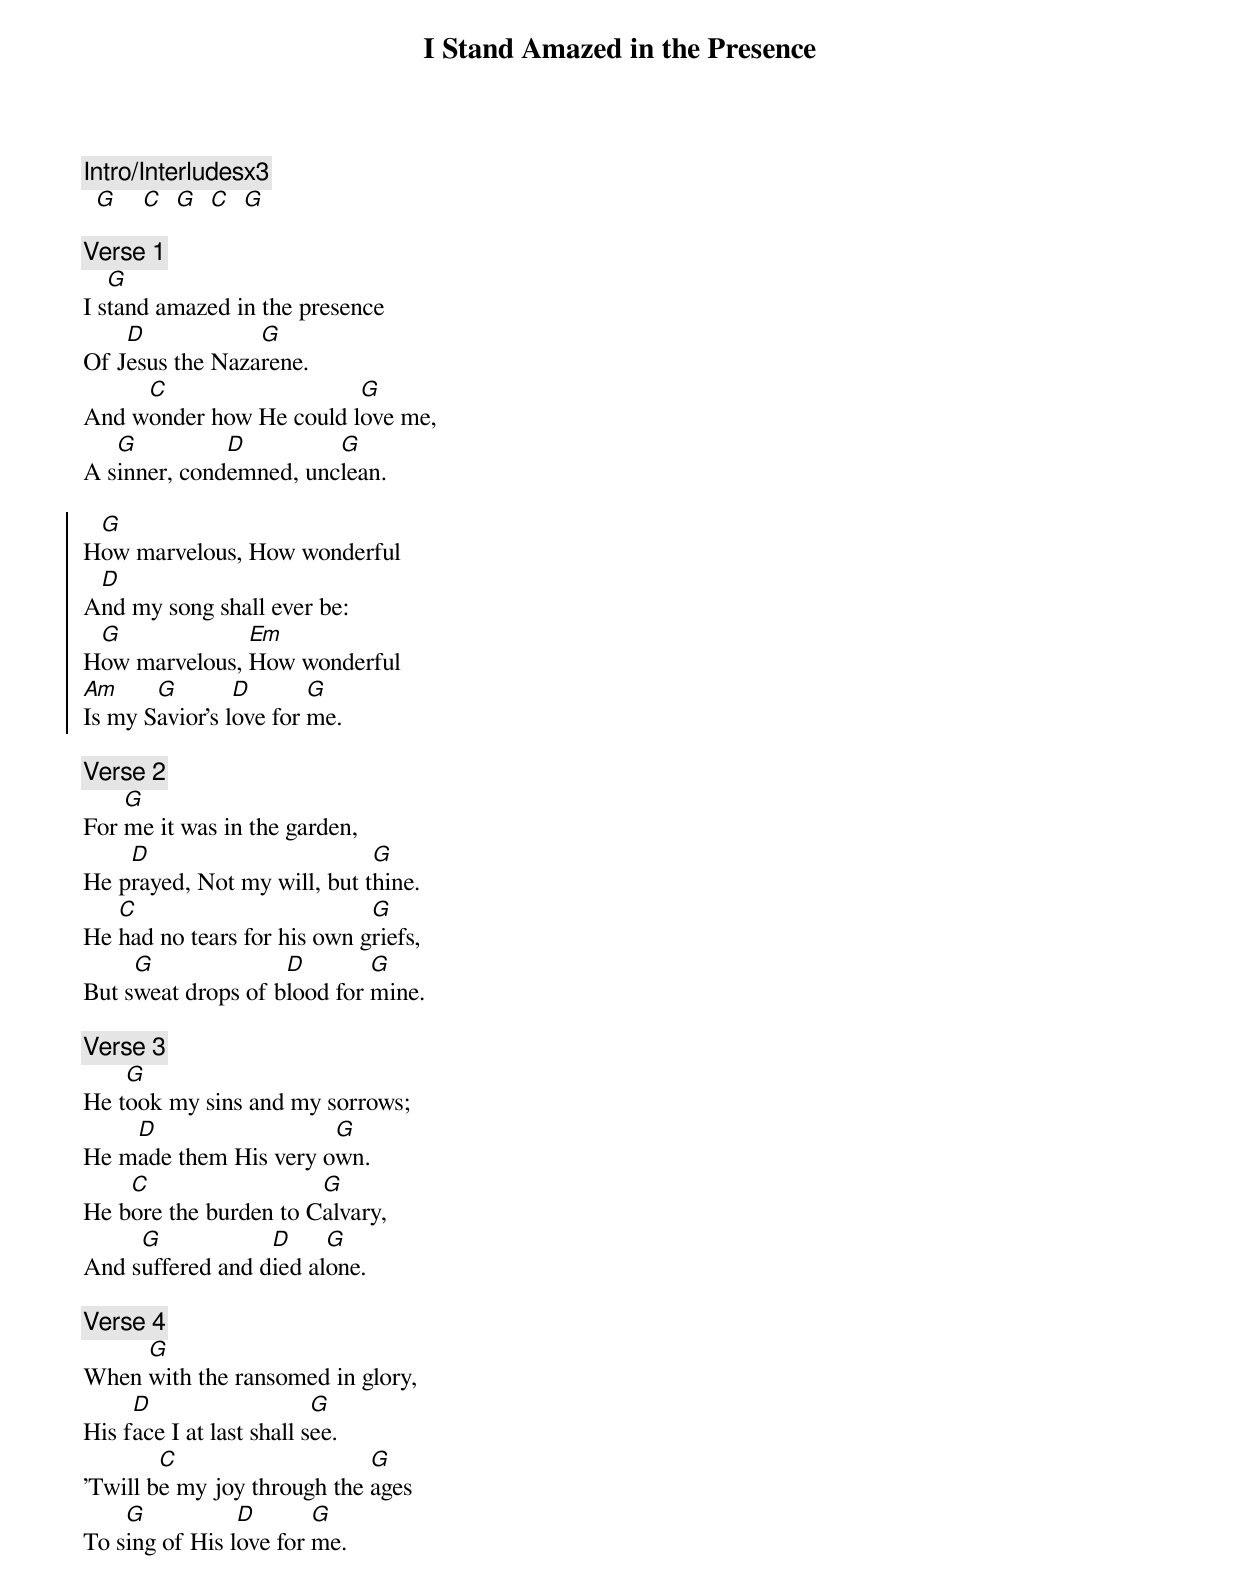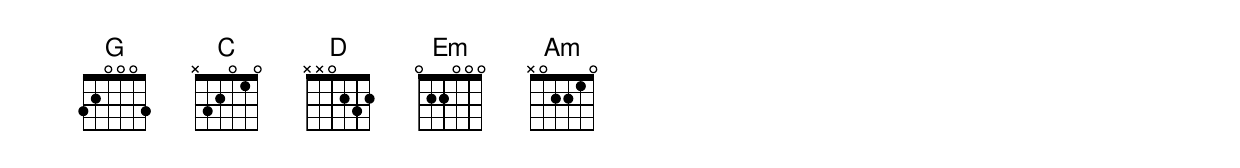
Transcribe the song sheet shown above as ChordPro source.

{title:I Stand Amazed in the Presence}
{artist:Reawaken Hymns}
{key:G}

{comment:Intro/Interludesx3}
  [G]    [C]  [G]  [C]  [G]

{comment:Verse 1}
I s[G]tand amazed in the presence
Of J[D]esus the Naza[G]rene.
And w[C]onder how He could l[G]ove me,
A s[G]inner, cond[D]emned, unc[G]lean.

{start_of_chorus}
H[G]ow marvelous, How wonderful
A[D]nd my song shall ever be:
H[G]ow marvelous, [Em]How wonderful
[Am]Is my S[G]avior's l[D]ove for [G]me.
{end_of_chorus}

{comment:Verse 2}
For [G]me it was in the garden,
He p[D]rayed, Not my will, but t[G]hine.
He [C]had no tears for his own g[G]riefs,
But s[G]weat drops of b[D]lood for [G]mine.

{comment:Verse 3}
He t[G]ook my sins and my sorrows;
He m[D]ade them His very o[G]wn.
He b[C]ore the burden to C[G]alvary,
And s[G]uffered and d[D]ied al[G]one.

{comment:Verse 4}
When [G]with the ransomed in glory,
His f[D]ace I at last shall s[G]ee.
’Twill b[C]e my joy through the [G]ages
To s[G]ing of His l[D]ove for [G]me.
